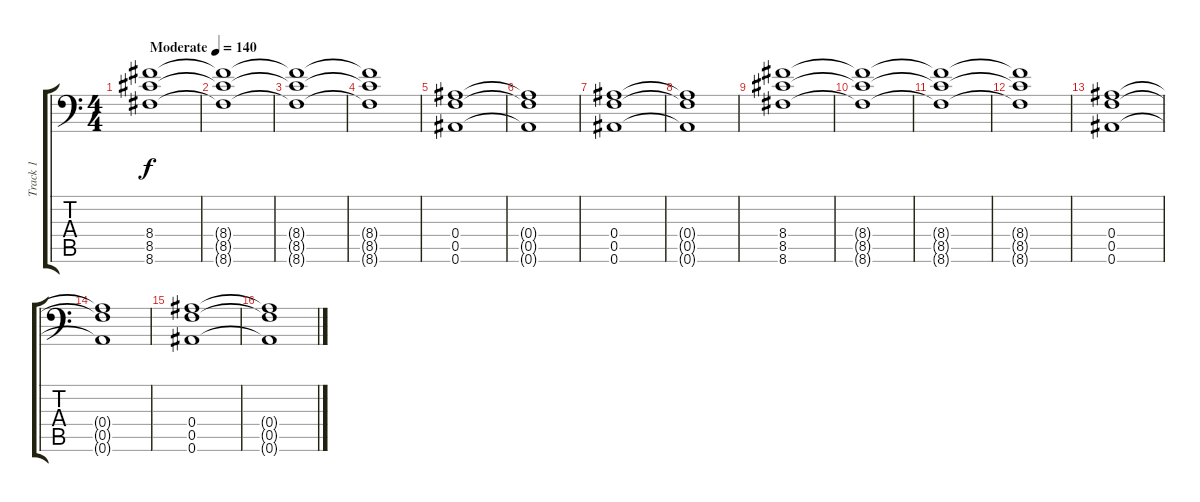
\track ("Track 1" "Track 1") {instrument overdrivenguitar}
\staff {score tabs}
\tuning (C4 G3 Eb3 Bb2 F2 Bb1) {hide}
\ts (4 4)
\tempo (140 "Moderate")
\clef f4
\ks c
(8.4 8.5 8.6).1{dy f instrument overdrivenguitar} |
(8.4{t} 8.5{t} 8.6{t}).1 |
(8.4{t} 8.5{t} 8.6{t}).1 |
(8.4{t} 8.5{t} 8.6{t}).1 |
(0.4 0.5 0.6).1 |
(0.4{t} 0.5{t} 0.6{t}).1 |
(0.4 0.5 0.6).1 |
(0.4{t} 0.5{t} 0.6{t}).1 |
(8.4 8.5 8.6).1 |
(8.4{t} 8.5{t} 8.6{t}).1 |
(8.4{t} 8.5{t} 8.6{t}).1 |
(8.4{t} 8.5{t} 8.6{t}).1 |
(0.4 0.5 0.6).1 |
(0.4{t} 0.5{t} 0.6{t}).1 |
(0.4 0.5 0.6).1 |
(0.4{t} 0.5{t} 0.6{t}).1
